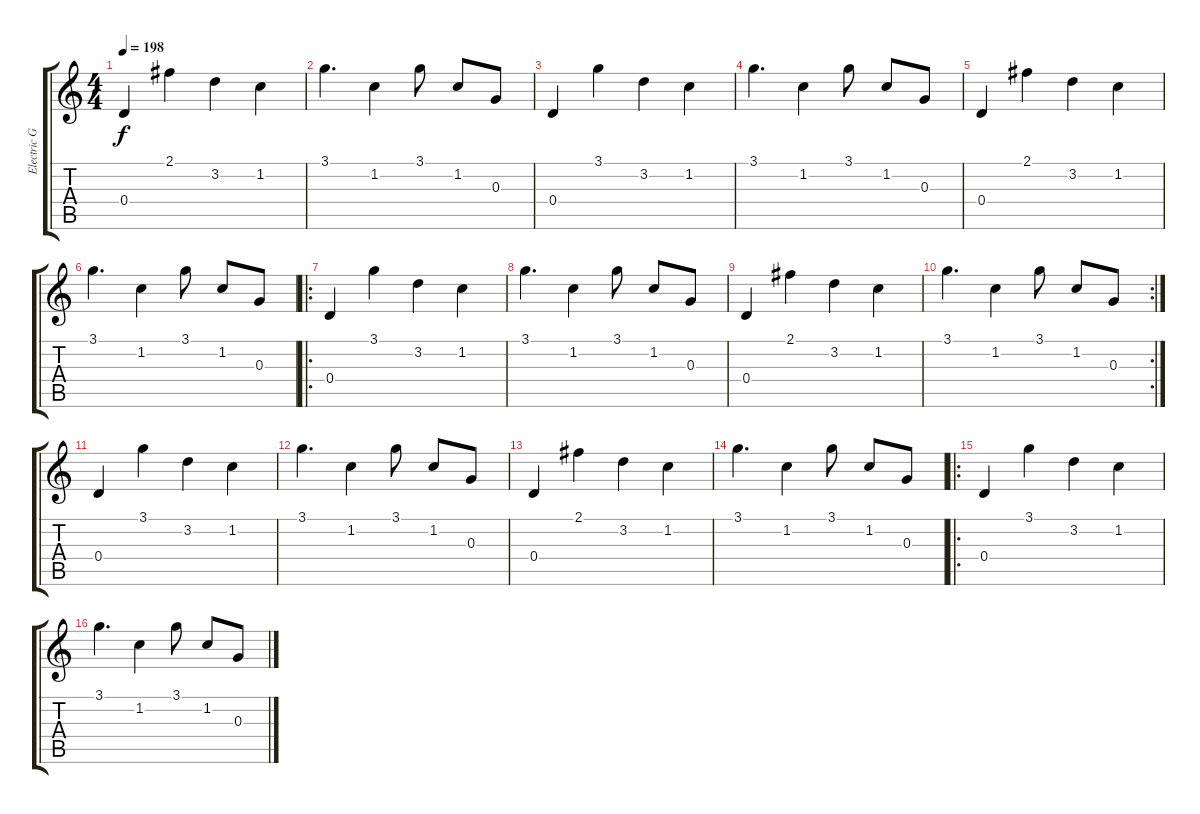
\track ("Electric Guitar" "Electric G") {instrument overdrivenguitar}
\staff {score tabs}
\tuning (E4 B3 G3 D3 A2 E2) {hide}
\ts (4 4)
\tempo 198
\clef g2
\ks c
0.4.4{dy f} 2.1.4 3.2.4 1.2.4 |
3.1.4{d} 1.2.4 3.1.8 1.2.8 0.3.8 |
0.4.4 3.1.4 3.2.4 1.2.4 |
3.1.4{d} 1.2.4 3.1.8 1.2.8 0.3.8 |
0.4.4 2.1.4 3.2.4 1.2.4 |
3.1.4{d} 1.2.4 3.1.8 1.2.8 0.3.8 |
\ro
0.4.4 3.1.4 3.2.4 1.2.4 |
3.1.4{d} 1.2.4 3.1.8 1.2.8 0.3.8 |
0.4.4 2.1.4 3.2.4 1.2.4 |
\rc 2
3.1.4{d} 1.2.4 3.1.8 1.2.8 0.3.8 |
0.4.4 3.1.4 3.2.4 1.2.4 |
3.1.4{d} 1.2.4 3.1.8 1.2.8 0.3.8 |
0.4.4 2.1.4 3.2.4 1.2.4 |
3.1.4{d} 1.2.4 3.1.8 1.2.8 0.3.8 |
\ro
0.4.4 3.1.4 3.2.4 1.2.4 |
3.1.4{d} 1.2.4 3.1.8 1.2.8 0.3.8
